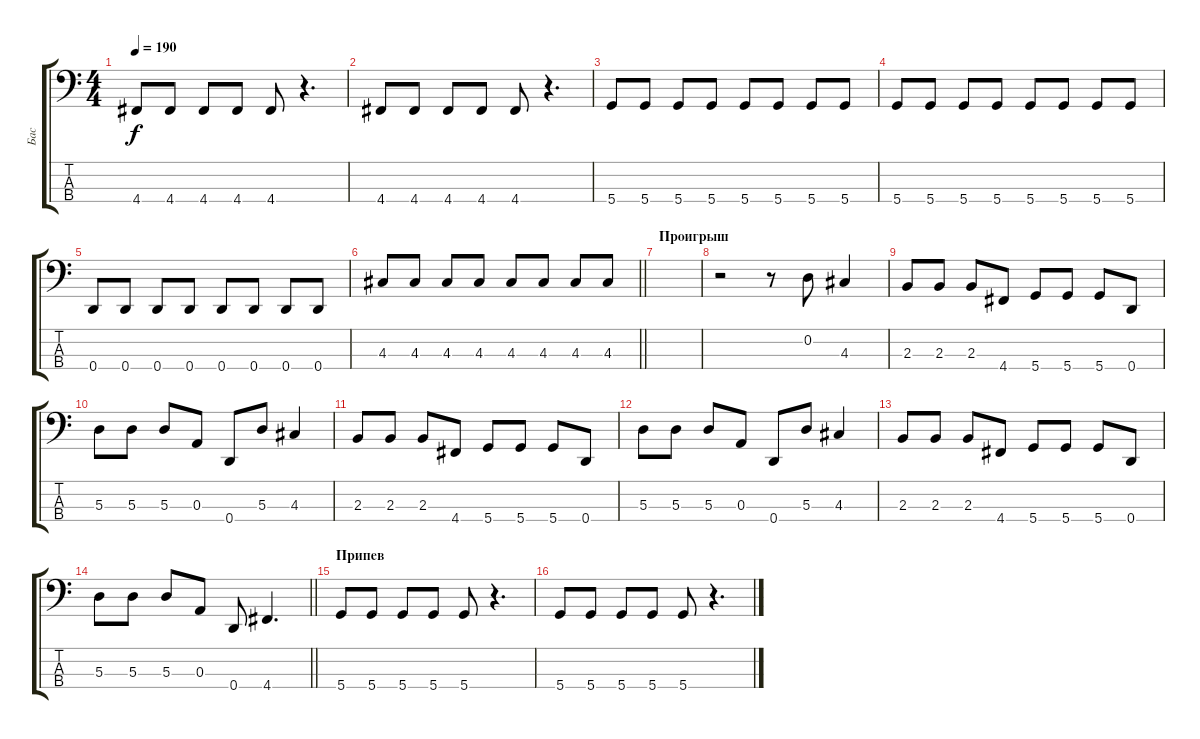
\track ("Бас" "Бас") {instrument electricbassfinger}
\staff {score tabs}
\tuning (G2 D2 A1 D1) {hide}
\ts (4 4)
\tempo 190
\clef f4
\ks c
4.4.8{dy f} 4.4.8 4.4.8 4.4.8 4.4.8 r.4{d} |
4.4.8 4.4.8 4.4.8 4.4.8 4.4.8 r.4{d} |
5.4.8 5.4.8 5.4.8 5.4.8 5.4.8 5.4.8 5.4.8 5.4.8 |
5.4.8 5.4.8 5.4.8 5.4.8 5.4.8 5.4.8 5.4.8 5.4.8 |
0.4.8 0.4.8 0.4.8 0.4.8 0.4.8 0.4.8 0.4.8 0.4.8 |
\barLineRight lightlight
4.3.8 4.3.8 4.3.8 4.3.8 4.3.8 4.3.8 4.3.8 4.3.8 |
\section ("" "Проигрыш")
|
r.2 r.8 0.2.8 4.3.4 |
2.3.8 2.3.8 2.3.8 4.4.8 5.4.8 5.4.8 5.4.8 0.4.8 |
5.3.8 5.3.8 5.3.8 0.3.8 0.4.8 5.3.8 4.3.4 |
2.3.8 2.3.8 2.3.8 4.4.8 5.4.8 5.4.8 5.4.8 0.4.8 |
5.3.8 5.3.8 5.3.8 0.3.8 0.4.8 5.3.8 4.3.4 |
2.3.8 2.3.8 2.3.8 4.4.8 5.4.8 5.4.8 5.4.8 0.4.8 |
\barLineRight lightlight
5.3.8 5.3.8 5.3.8 0.3.8 0.4.8 4.4.4{d} |
\section ("" "Припев")
5.4.8 5.4.8 5.4.8 5.4.8 5.4.8 r.4{d} |
5.4.8 5.4.8 5.4.8 5.4.8 5.4.8 r.4{d}
